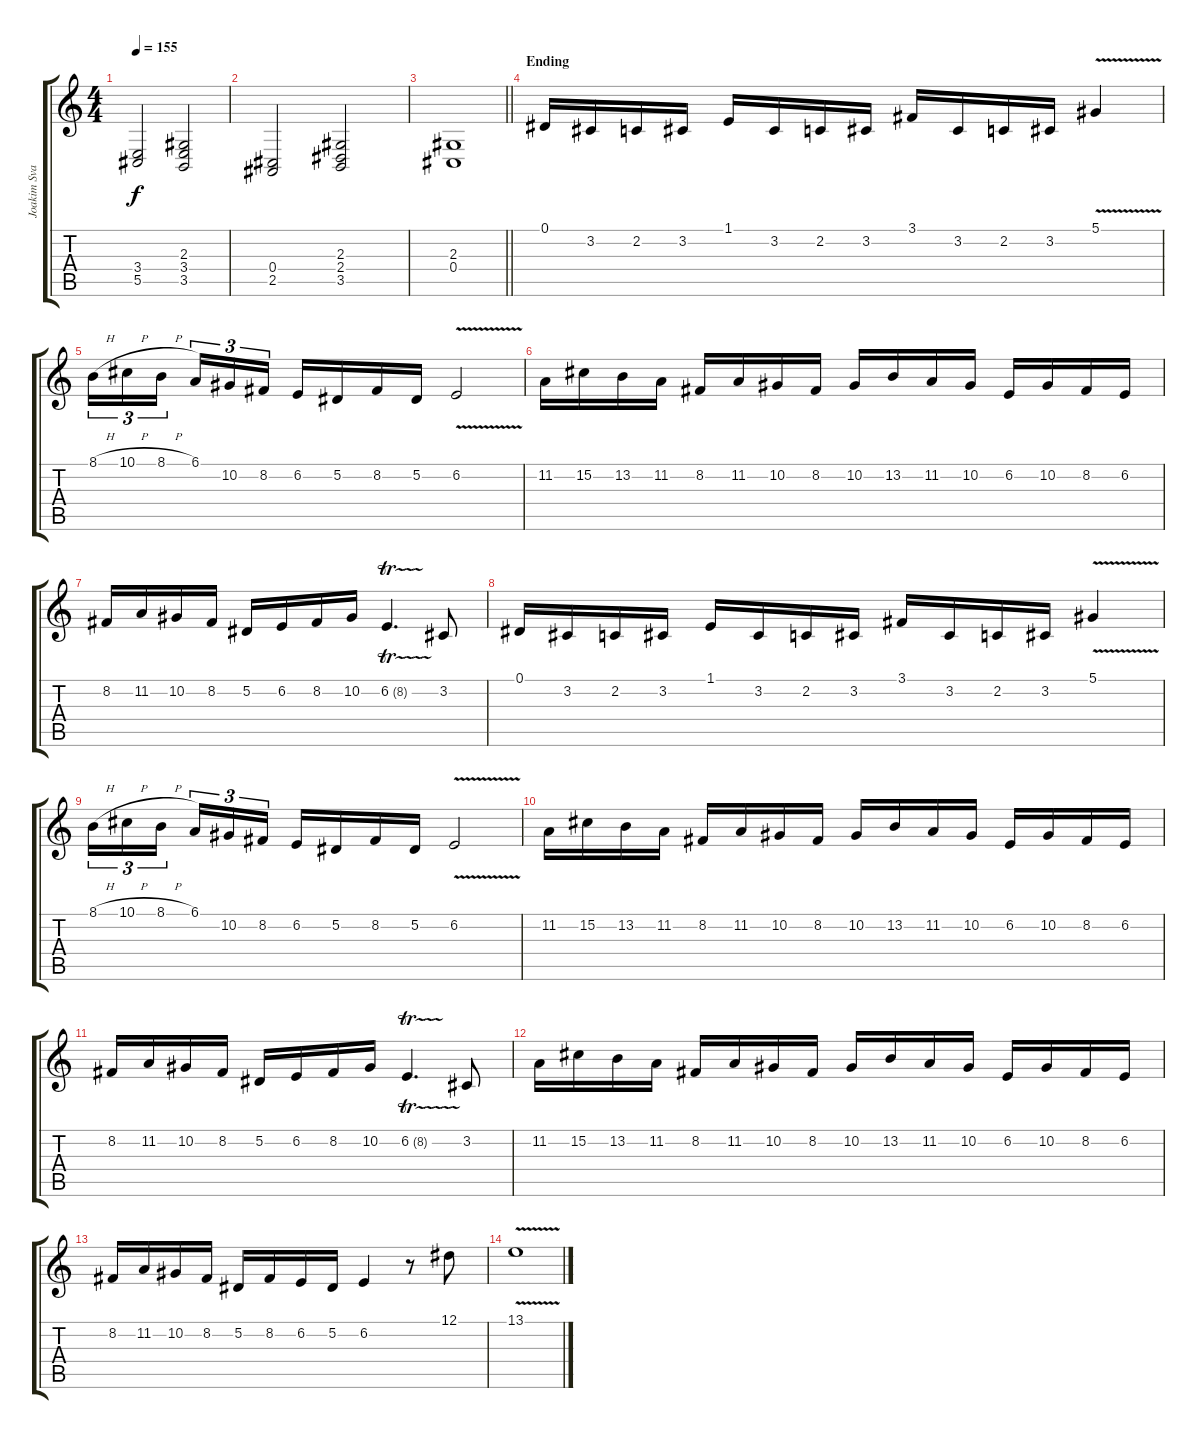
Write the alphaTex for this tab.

\track ("Joakim Svalberg" "Joakim Sva") {instrument choiraahs}
\staff {score tabs}
\tuning (Eb4 Bb3 Gb3 Db3 Ab2 Eb2) {hide}
\ts (4 4)
\tempo 155
\clef g2
\ks c
(3.4 5.5).2{dy f} (2.3 3.4 3.5).2 |
(0.4 2.5).2 (2.3 2.4 3.5).2 |
\barLineRight lightlight
(2.3 0.4).1 |
\section ("" "Ending")
0.1.16{volume 10 instrument overdrivenguitar} 3.2.16 2.2.16 3.2.16 1.1.16 3.2.16 2.2.16 3.2.16 3.1.16 3.2.16 2.2.16 3.2.16 5.1{v}.4 |
8.1{h}.16{tu (3 2)} 10.1{h}.16{tu (3 2)} 8.1{h}.16{tu (3 2) beam splitsecondary} 6.1.16{tu (3 2)} 10.2.16{tu (3 2)} 8.2.16{tu (3 2)} 6.2.16 5.2.16 8.2.16 5.2.16 6.2{v}.2 |
11.2.16 15.2.16 13.2.16 11.2.16 8.2.16 11.2.16 10.2.16 8.2.16 10.2.16 13.2.16 11.2.16 10.2.16 6.2.16 10.2.16 8.2.16 6.2.16 |
8.2.16 11.2.16 10.2.16 8.2.16 5.2.16 6.2.16 8.2.16 10.2.16 6.2{tr (8 32)}.4{d} 3.2.8 |
0.1.16 3.2.16 2.2.16 3.2.16 1.1.16 3.2.16 2.2.16 3.2.16 3.1.16 3.2.16 2.2.16 3.2.16 5.1{v}.4 |
8.1{h}.16{tu (3 2)} 10.1{h}.16{tu (3 2)} 8.1{h}.16{tu (3 2) beam splitsecondary} 6.1.16{tu (3 2)} 10.2.16{tu (3 2)} 8.2.16{tu (3 2)} 6.2.16 5.2.16 8.2.16 5.2.16 6.2{v}.2 |
11.2.16 15.2.16 13.2.16 11.2.16 8.2.16 11.2.16 10.2.16 8.2.16 10.2.16 13.2.16 11.2.16 10.2.16 6.2.16 10.2.16 8.2.16 6.2.16 |
8.2.16 11.2.16 10.2.16 8.2.16 5.2.16 6.2.16 8.2.16 10.2.16 6.2{tr (8 32)}.4{d} 3.2.8 |
11.2.16 15.2.16 13.2.16 11.2.16 8.2.16 11.2.16 10.2.16 8.2.16 10.2.16 13.2.16 11.2.16 10.2.16 6.2.16 10.2.16 8.2.16 6.2.16 |
8.2.16 11.2.16 10.2.16 8.2.16 5.2.16 8.2.16 6.2.16 5.2.16 6.2.4 r.8 12.1.8 |
13.1{v}.1
